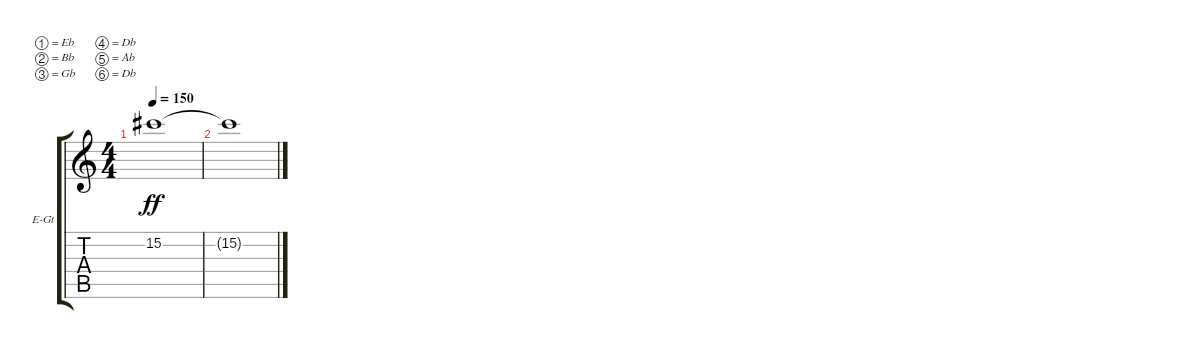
\bracketExtendMode groupsimilarinstruments
\firstSystemTrackNameOrientation horizontal
\otherSystemsTrackNameOrientation horizontal
\track ("Solo Guitar 1" "E-Gt") {instrument distortionguitar}
\staff {score tabs}
\tuning (Eb4 Bb3 Gb3 Db3 Ab2 Db2)
\ts (4 4)
\tempo 150
\clef g2
\ks c
15.2{t}.1{dy ff} |
15.2{t}.1
